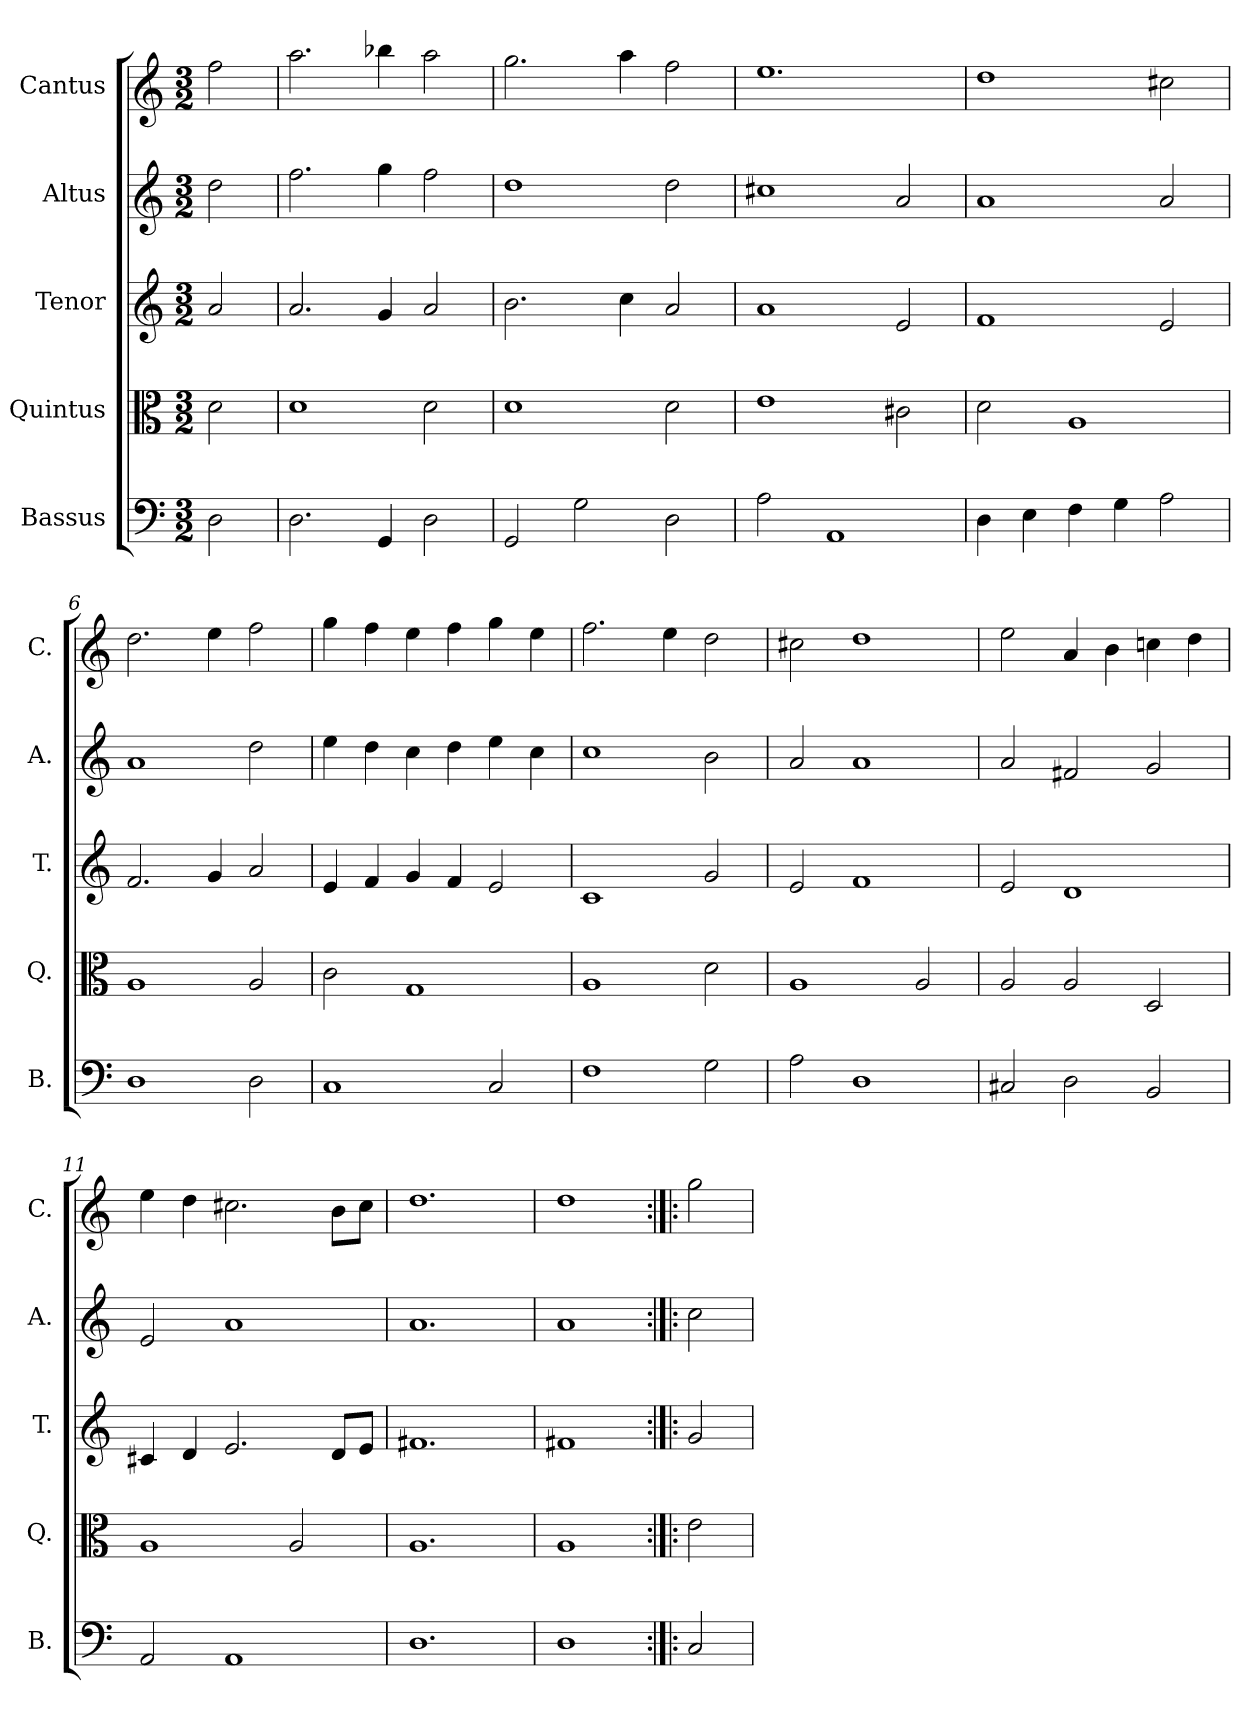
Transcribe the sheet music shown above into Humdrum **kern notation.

**kern	**kern	**kern	**kern	**kern
*part5	*part4	*part3	*part2	*part1
*staff5	*staff4	*staff3	*staff2	*staff1
*I"Bassus	*I"Quintus	*I"Tenor	*I"Altus	*I"Cantus
*I'B.	*I'Q.	*I'T.	*I'A.	*I'C.
*clefF4	*clefC3	*clefG2	*clefG2	*clefG2
*k[]	*k[]	*k[]	*k[]	*k[]
*C:	*C:	*C:	*C:	*C:
*M3/2	*M3/2	*M3/2	*M3/2	*M3/2
=1	=1	=1	=1	=1
2D\	2d\	2a/	2dd\	2ff\
=2	=2	=2	=2	=2
2.D\	1d\	2.a/	2.ff\	2.aa\
4GG/	.	4g/	4gg\	4bb-X\
2D\	2d\	2a/	2ff\	2aa\
=3	=3	=3	=3	=3
2GG/	1d\	2.b\	1dd\	2.gg\
2G\	.	.	.	.
.	.	4cc\	.	4aa\
2D\	2d\	2a/	2dd\	2ff\
=4	=4	=4	=4	=4
2A\	1e\	1a/	1cc#X\	1.ee\
1AA/	.	.	.	.
.	2c#X\	2e/	2a/	.
=5	=5	=5	=5	=5
4D\	2d\	1f/	1a/	1dd\
4E\	.	.	.	.
4F\	1A/	.	.	.
4G\	.	.	.	.
2A\	.	2e/	2a/	2cc#X\
=6	=6	=6	=6	=6
1D\	1A/	2.f/	1a/	2.dd\
.	.	4g/	.	4ee\
2D\	2A/	2a/	2dd\	2ff\
=7	=7	=7	=7	=7
1C/	2c\	4e/	4ee\	4gg\
.	.	4f/	4dd\	4ff\
.	1G/	4g/	4cc\	4ee\
.	.	4f/	4dd\	4ff\
2C/	.	2e/	4ee\	4gg\
.	.	.	4cc\	4ee\
=8	=8	=8	=8	=8
1F\	1A/	1c/	1cc\	2.ff\
.	.	.	.	4ee\
2G\	2d\	2g/	2b\	2dd\
=9	=9	=9	=9	=9
2A\	1A/	2e/	2a/	2cc#X\
1D\	.	1f/	1a/	1dd\
.	2A/	.	.	.
=10	=10	=10	=10	=10
2C#X/	2A/	2e/	2a/	2ee\
2D\	2A/	1d/	2f#X/	4a/
.	.	.	.	4b\
2BB/	2D/	.	2g/	4ccn\
.	.	.	.	4dd\
=11	=11	=11	=11	=11
2AA/	1A/	4c#X/	2e/	4ee\
.	.	4d/	.	4dd\
1AA/	.	2.e/	1a/	2.cc#X\
.	2A/	.	.	.
.	.	8d/L	.	8b\L
.	.	8e/J	.	8cc#\J
=12	=12	=12	=12	=12
1.D\	1.A/	1.f#X/	1.a/	1.dd\
!!LO:LB:g=z
=13	=13	=13	=13	=13
1D\	1A/	1f#X/	1a/	1dd\
!!LO:LB:g=z
=14:|!|:	=14:|!|:	=14:|!|:	=14:|!|:	=14:|!|:
2C/	2e\	2g/	2cc\	2gg\
=	=	=	=	=
*-	*-	*-	*-	*-
